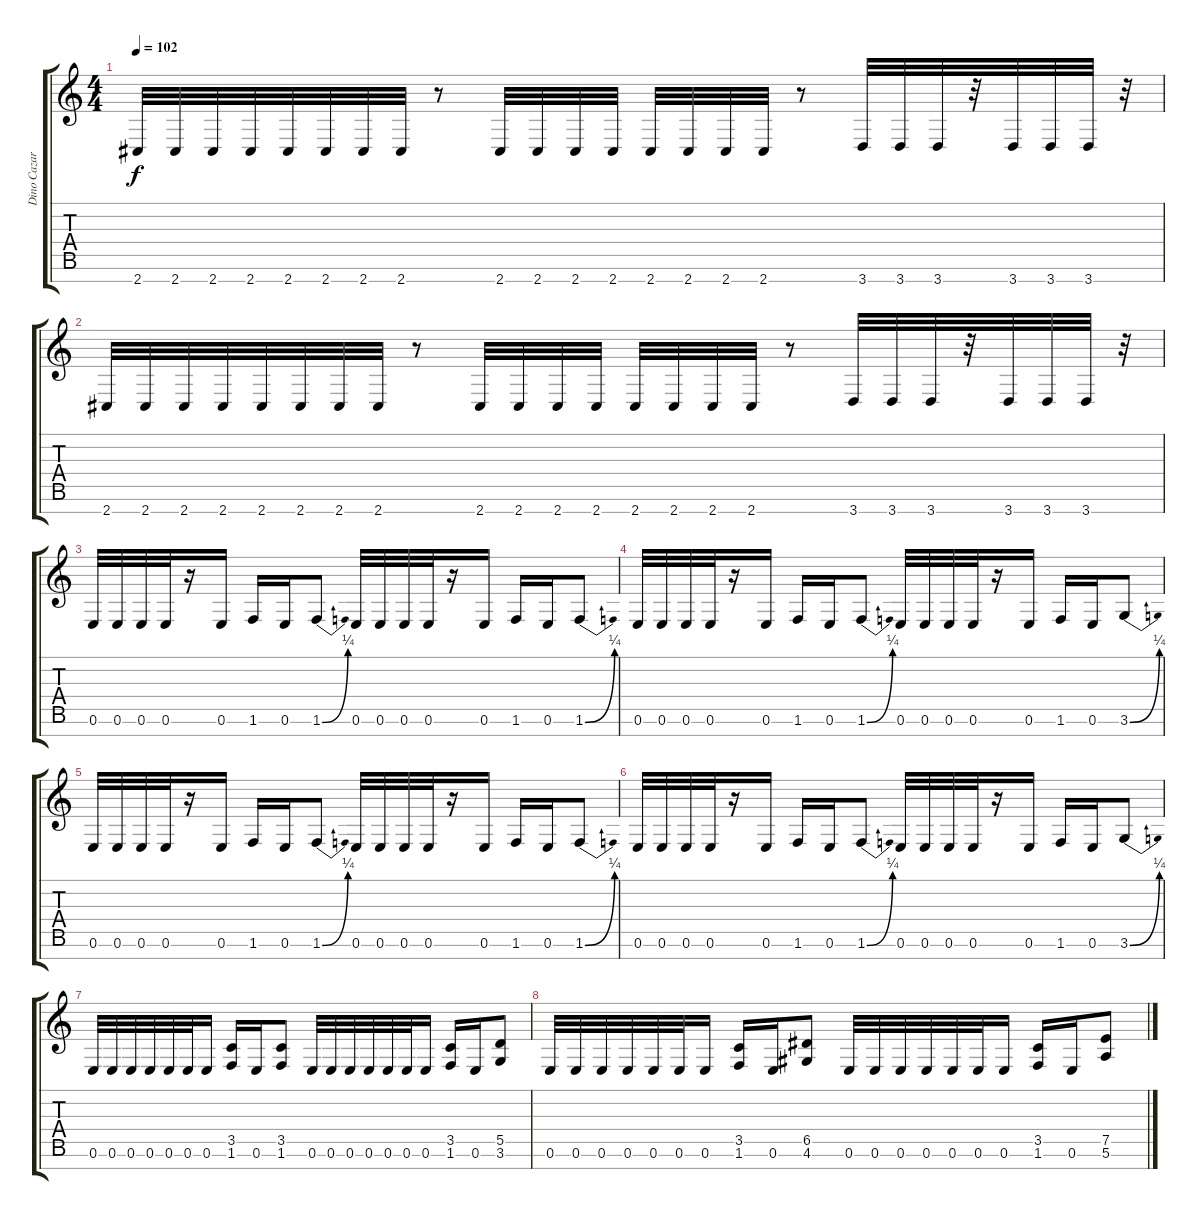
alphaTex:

\track ("Dino Cazares" "Dino Cazar") {instrument distortionguitar}
\staff {score tabs}
\tuning (E4 B3 G3 D3 A2 E2 B1) {hide}
\ts (4 4)
\tempo 102
\clef g2
\ks c
2.7.32{dy f} 2.7.32 2.7.32 2.7.32 2.7.32 2.7.32 2.7.32 2.7.32 r.8 2.7.32 2.7.32 2.7.32 2.7.32 2.7.32 2.7.32 2.7.32 2.7.32 r.8 3.7.32 3.7.32 3.7.32 r.32 3.7.32 3.7.32 3.7.32 r.32 |
2.7.32 2.7.32 2.7.32 2.7.32 2.7.32 2.7.32 2.7.32 2.7.32 r.8 2.7.32 2.7.32 2.7.32 2.7.32 2.7.32 2.7.32 2.7.32 2.7.32 r.8 3.7.32 3.7.32 3.7.32 r.32 3.7.32 3.7.32 3.7.32 r.32 |
0.6.32 0.6.32 0.6.32 0.6.32 r.16 0.6.16 1.6.16 0.6.16 1.6{be (bend 0 0 60 1)}.8 0.6.32 0.6.32 0.6.32 0.6.32 r.16 0.6.16 1.6.16 0.6.16 1.6{be (bend 0 0 60 1)}.8 |
0.6.32 0.6.32 0.6.32 0.6.32 r.16 0.6.16 1.6.16 0.6.16 1.6{be (bend 0 0 60 1)}.8 0.6.32 0.6.32 0.6.32 0.6.32 r.16 0.6.16 1.6.16 0.6.16 3.6{be (bend 0 0 60 1)}.8 |
0.6.32 0.6.32 0.6.32 0.6.32 r.16 0.6.16 1.6.16 0.6.16 1.6{be (bend 0 0 60 1)}.8 0.6.32 0.6.32 0.6.32 0.6.32 r.16 0.6.16 1.6.16 0.6.16 1.6{be (bend 0 0 60 1)}.8 |
0.6.32 0.6.32 0.6.32 0.6.32 r.16 0.6.16 1.6.16 0.6.16 1.6{be (bend 0 0 60 1)}.8 0.6.32 0.6.32 0.6.32 0.6.32 r.16 0.6.16 1.6.16 0.6.16 3.6{be (bend 0 0 60 1)}.8 |
0.6.32 0.6.32 0.6.32 0.6.32 0.6.32 0.6.32 0.6.16 (3.5 1.6).16 0.6.16 (3.5 1.6).8 0.6.32 0.6.32 0.6.32 0.6.32 0.6.32 0.6.32 0.6.16 (3.5 1.6).16 0.6.16 (5.5 3.6).8 |
0.6.32 0.6.32 0.6.32 0.6.32 0.6.32 0.6.32 0.6.16 (3.5 1.6).16 0.6.16 (6.5 4.6).8 0.6.32 0.6.32 0.6.32 0.6.32 0.6.32 0.6.32 0.6.16 (3.5 1.6).16 0.6.16 (7.5 5.6).8
